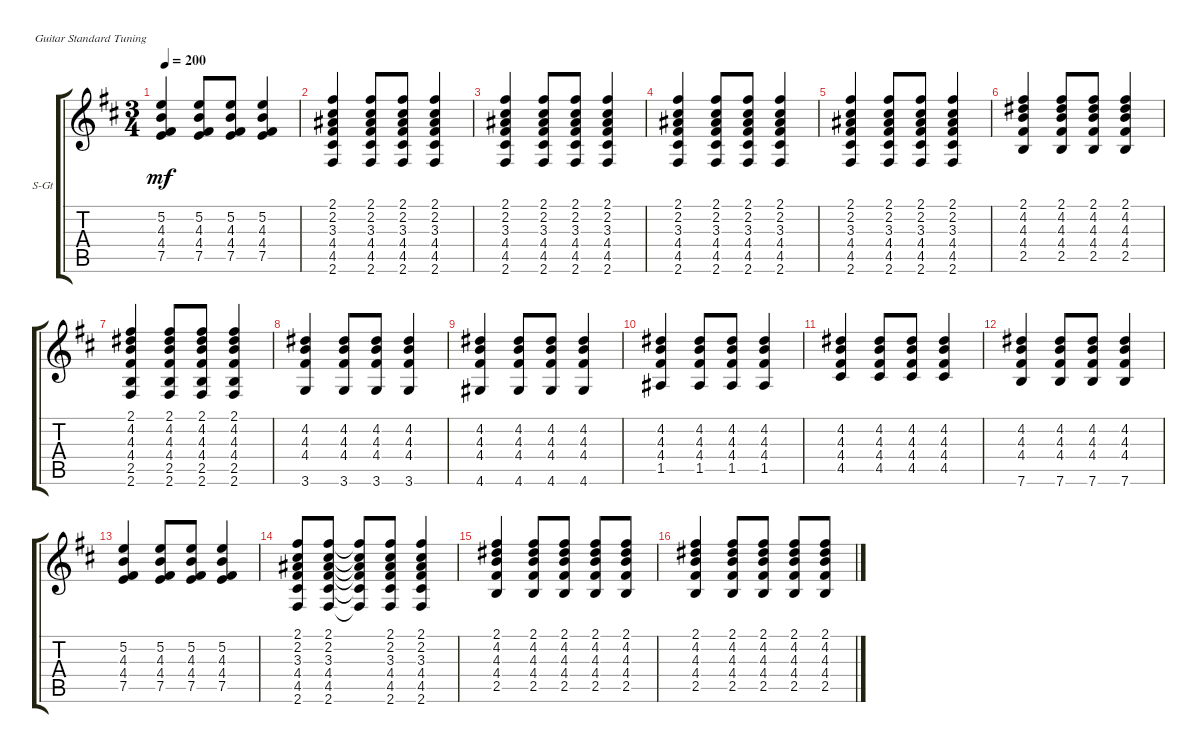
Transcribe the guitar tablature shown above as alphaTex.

\defaultSystemsLayout 4
\bracketExtendMode groupsimilarinstruments
\firstSystemTrackNameOrientation horizontal
\otherSystemsTrackNameOrientation horizontal
\track ("Steel Guitar" "S-Gt") {instrument acousticguitarsteel}
\staff {score tabs}
\tuning (E4 B3 G3 D3 A2 E2)
\ts (3 4)
\tempo 200
\clef g2
\ks d
(7.5 4.4 4.3 5.2).4{dy mf} (7.5 4.4 4.3 5.2).8 (7.5 4.4 4.3 5.2).8 (7.5 4.4 4.3 5.2).4 |
(2.1 2.2 3.3 4.4 4.5 2.6).4 (2.1 2.2 3.3 4.4 4.5 2.6).8 (2.1 2.2 3.3 4.4 4.5 2.6).8 (2.1 2.2 3.3 4.4 4.5 2.6).4 |
(2.1 2.2 3.3 4.4 4.5 2.6).4 (2.1 2.2 3.3 4.4 4.5 2.6).8 (2.1 2.2 3.3 4.4 4.5 2.6).8 (2.1 2.2 3.3 4.4 4.5 2.6).4 |
(2.1 2.2 3.3 4.4 4.5 2.6).4 (2.1 2.2 3.3 4.4 4.5 2.6).8 (2.1 2.2 3.3 4.4 4.5 2.6).8 (2.1 2.2 3.3 4.4 4.5 2.6).4 |
(2.1 2.2 3.3 4.4 4.5 2.6).4 (2.1 2.2 3.3 4.4 4.5 2.6).8 (2.1 2.2 3.3 4.4 4.5 2.6).8 (2.1 2.2 3.3 4.4 4.5 2.6).4 |
(2.5 4.4 4.3 4.2 2.1).4 (2.5 2.1 4.2 4.3 4.4).8 (2.5 2.1 4.2 4.3 4.4).8 (2.5 2.1 4.2 4.3 4.4).4 |
(2.5 4.4 4.3 4.2 2.1 2.6).4 (2.5 2.1 4.2 4.3 4.4 2.6).8 (2.5 2.1 4.2 4.3 4.4 2.6).8 (2.5 2.1 4.2 4.3 4.4 2.6).4 |
(4.4 4.3 4.2 3.6).4 (4.2 4.3 4.4 3.6).8 (4.2 4.3 4.4 3.6).8 (4.2 4.3 4.4 3.6).4 |
(4.4 4.3 4.2 4.6).4 (4.2 4.3 4.4 4.6).8 (4.2 4.3 4.4 4.6).8 (4.2 4.3 4.4 4.6).4 |
(1.5 4.4 4.3 4.2).4 (1.5 4.4 4.3 4.2).8 (1.5 4.4 4.3 4.2).8 (1.5 4.4 4.3 4.2).4 |
(4.5 4.4 4.3 4.2).4 (4.5 4.4 4.3 4.2).8 (4.5 4.4 4.3 4.2).8 (4.4 4.3 4.2 4.5).4 |
(4.4 4.3 4.2 7.6).4 (4.4 4.3 4.2 7.6).8 (4.4 4.3 4.2 7.6).8 (4.4 4.3 4.2 7.6).4 |
(7.5 4.4 4.3 5.2).4 (7.5 4.4 4.3 5.2).8 (7.5 4.4 4.3 5.2).8 (7.5 4.4 4.3 5.2).4 |
(2.6 4.5 4.4 3.3 2.2 2.1).8 (2.6 4.5 4.4 3.3 2.2 2.1).8 (2.6{t} 4.5{t} 4.4{t} 3.3{t} 2.2{t} 2.1{t}).8 (2.6 4.5 4.4 3.3 2.2 2.1).8 (2.6 4.5 4.4 3.3 2.2 2.1).4 |
(2.5 4.4 4.3 4.2 2.1).4 (2.5 4.4 4.3 4.2 2.1).8 (2.5 4.4 4.3 4.2 2.1).8 (2.5 4.4 4.3 4.2 2.1).8 (2.5 4.4 4.3 4.2 2.1).8 |
(2.5 4.4 4.3 4.2 2.1).4 (2.5 4.4 4.3 4.2 2.1).8 (2.5 4.4 4.3 4.2 2.1).8 (2.5 4.4 4.3 4.2 2.1).8 (2.5 4.4 4.3 4.2 2.1).8
